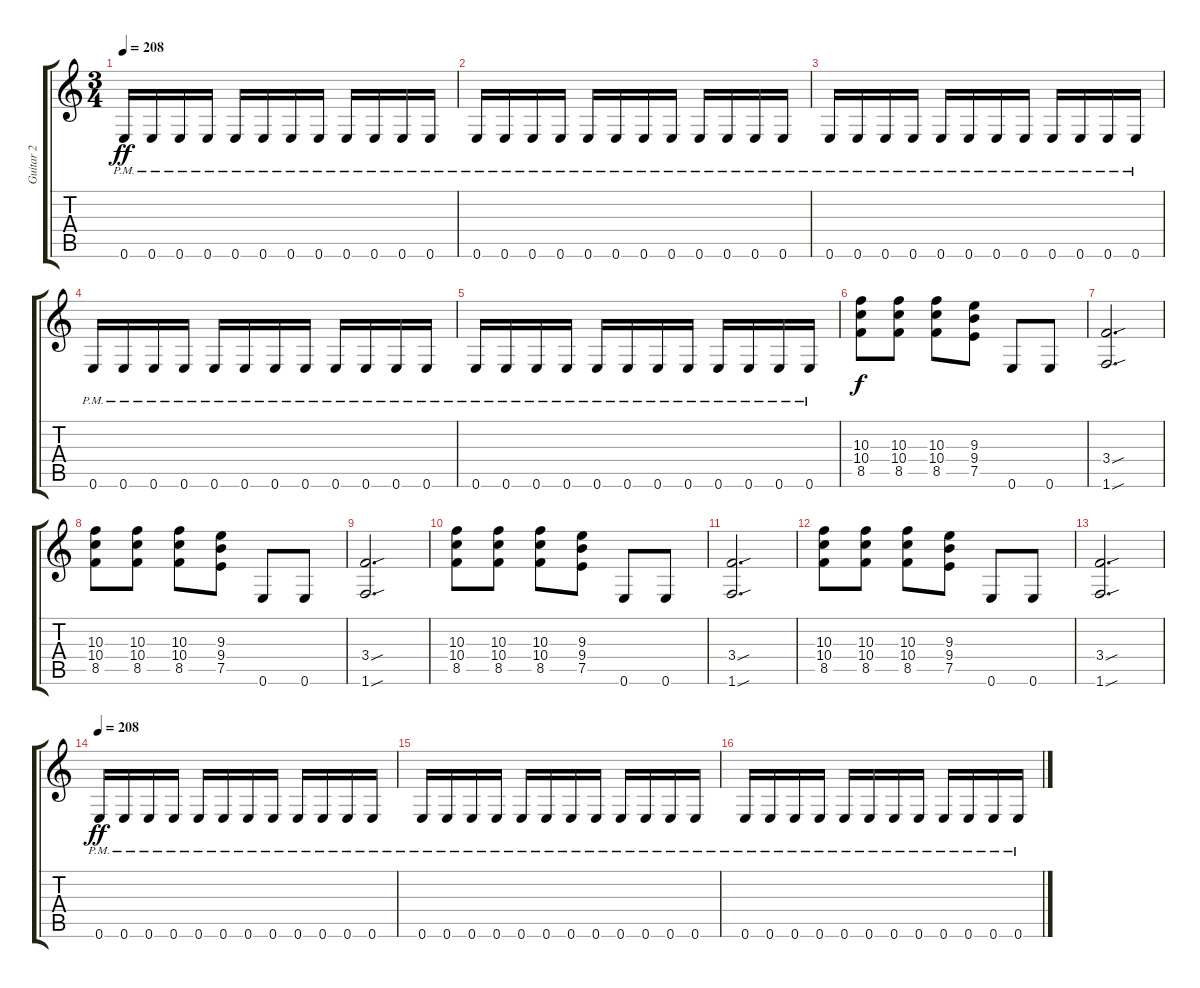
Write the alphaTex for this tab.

\track ("Guitar 2" "Guitar 2") {instrument overdrivenguitar}
\staff {score tabs}
\tuning (E4 B3 G3 D3 A2 E2) {hide}
\ts (3 4)
\tempo 208
\clef g2
\ks c
0.6{pm}.16{dy ff} 0.6{pm}.16 0.6{pm}.16 0.6{pm}.16 0.6{pm}.16 0.6{pm}.16 0.6{pm}.16 0.6{pm}.16 0.6{pm}.16 0.6{pm}.16 0.6{pm}.16 0.6{pm}.16 |
0.6{pm}.16 0.6{pm}.16 0.6{pm}.16 0.6{pm}.16 0.6{pm}.16 0.6{pm}.16 0.6{pm}.16 0.6{pm}.16 0.6{pm}.16 0.6{pm}.16 0.6{pm}.16 0.6{pm}.16 |
0.6{pm}.16 0.6{pm}.16 0.6{pm}.16 0.6{pm}.16 0.6{pm}.16 0.6{pm}.16 0.6{pm}.16 0.6{pm}.16 0.6{pm}.16 0.6{pm}.16 0.6{pm}.16 0.6{pm}.16 |
0.6{pm}.16 0.6{pm}.16 0.6{pm}.16 0.6{pm}.16 0.6{pm}.16 0.6{pm}.16 0.6{pm}.16 0.6{pm}.16 0.6{pm}.16 0.6{pm}.16 0.6{pm}.16 0.6{pm}.16 |
0.6{pm}.16 0.6{pm}.16 0.6{pm}.16 0.6{pm}.16 0.6{pm}.16 0.6{pm}.16 0.6{pm}.16 0.6{pm}.16 0.6{pm}.16 0.6{pm}.16 0.6{pm}.16 0.6{pm}.16 |
(10.3 10.4 8.5).8{dy f} (10.3 10.4 8.5).8 (10.3 10.4 8.5).8 (9.3 9.4 7.5).8 0.6.8 0.6.8 |
(3.4{sou} 1.6{sou}).2{d} |
(10.3 10.4 8.5).8 (10.3 10.4 8.5).8 (10.3 10.4 8.5).8 (9.3 9.4 7.5).8 0.6.8 0.6.8 |
(3.4{sou} 1.6{sou}).2{d} |
(10.3 10.4 8.5).8 (10.3 10.4 8.5).8 (10.3 10.4 8.5).8 (9.3 9.4 7.5).8 0.6.8 0.6.8 |
(3.4{sou} 1.6{sou}).2{d} |
(10.3 10.4 8.5).8 (10.3 10.4 8.5).8 (10.3 10.4 8.5).8 (9.3 9.4 7.5).8 0.6.8 0.6.8 |
(3.4{sou} 1.6{sou}).2{d} |
\tempo 208
0.6{pm}.16{dy ff} 0.6{pm}.16 0.6{pm}.16 0.6{pm}.16 0.6{pm}.16 0.6{pm}.16 0.6{pm}.16 0.6{pm}.16 0.6{pm}.16 0.6{pm}.16 0.6{pm}.16 0.6{pm}.16 |
0.6{pm}.16 0.6{pm}.16 0.6{pm}.16 0.6{pm}.16 0.6{pm}.16 0.6{pm}.16 0.6{pm}.16 0.6{pm}.16 0.6{pm}.16 0.6{pm}.16 0.6{pm}.16 0.6{pm}.16 |
0.6{pm}.16 0.6{pm}.16 0.6{pm}.16 0.6{pm}.16 0.6{pm}.16 0.6{pm}.16 0.6{pm}.16 0.6{pm}.16 0.6{pm}.16 0.6{pm}.16 0.6{pm}.16 0.6{pm}.16
